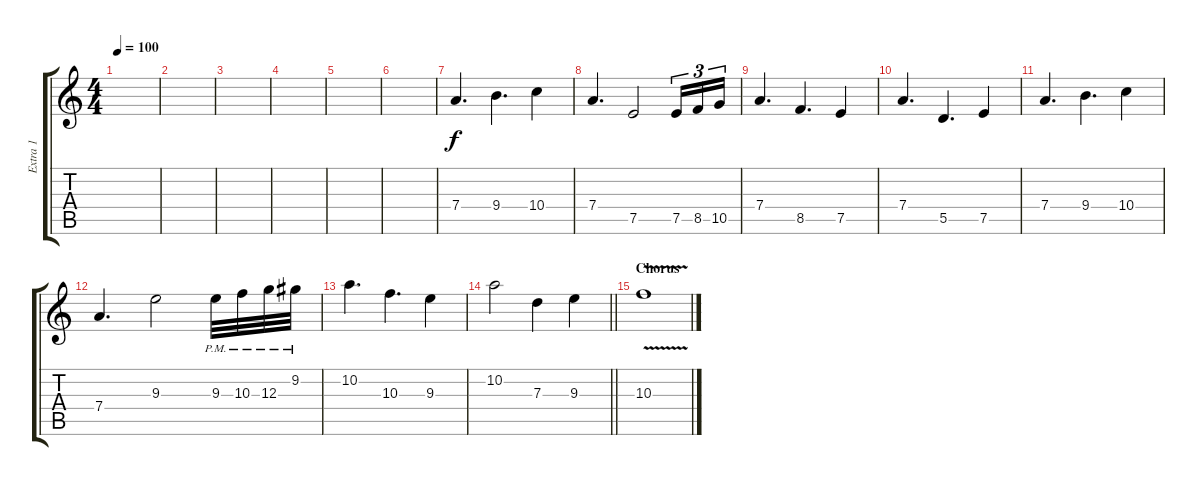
\track ("Extra 1" "Extra 1") {instrument distortionguitar}
\staff {score tabs}
\tuning (E4 B3 G3 D3 A2 D2) {hide}
\ts (4 4)
\tempo 100
\clef g2
\ks c
|
|
|
|
|
|
7.4.4{d} 9.4.4{d} 10.4.4 |
7.4.4{d} 7.5.2 7.5.16{tu (3 2)} 8.5.16{tu (3 2)} 10.5.16{tu (3 2)} |
7.4.4{d} 8.5.4{d} 7.5.4 |
7.4.4{d} 5.5.4{d} 7.5.4 |
7.4.4{d} 9.4.4{d} 10.4.4 |
7.4.4{d} 9.3.2 9.3{pm}.32 10.3{pm}.32 12.3{pm}.32 9.2{pm}.32 |
10.2.4{d} 10.3.4{d} 9.3.4 |
\barLineRight lightlight
10.2.2 7.3.4 9.3.4 |
\section ("" "Chorus")
10.3{v}.1
